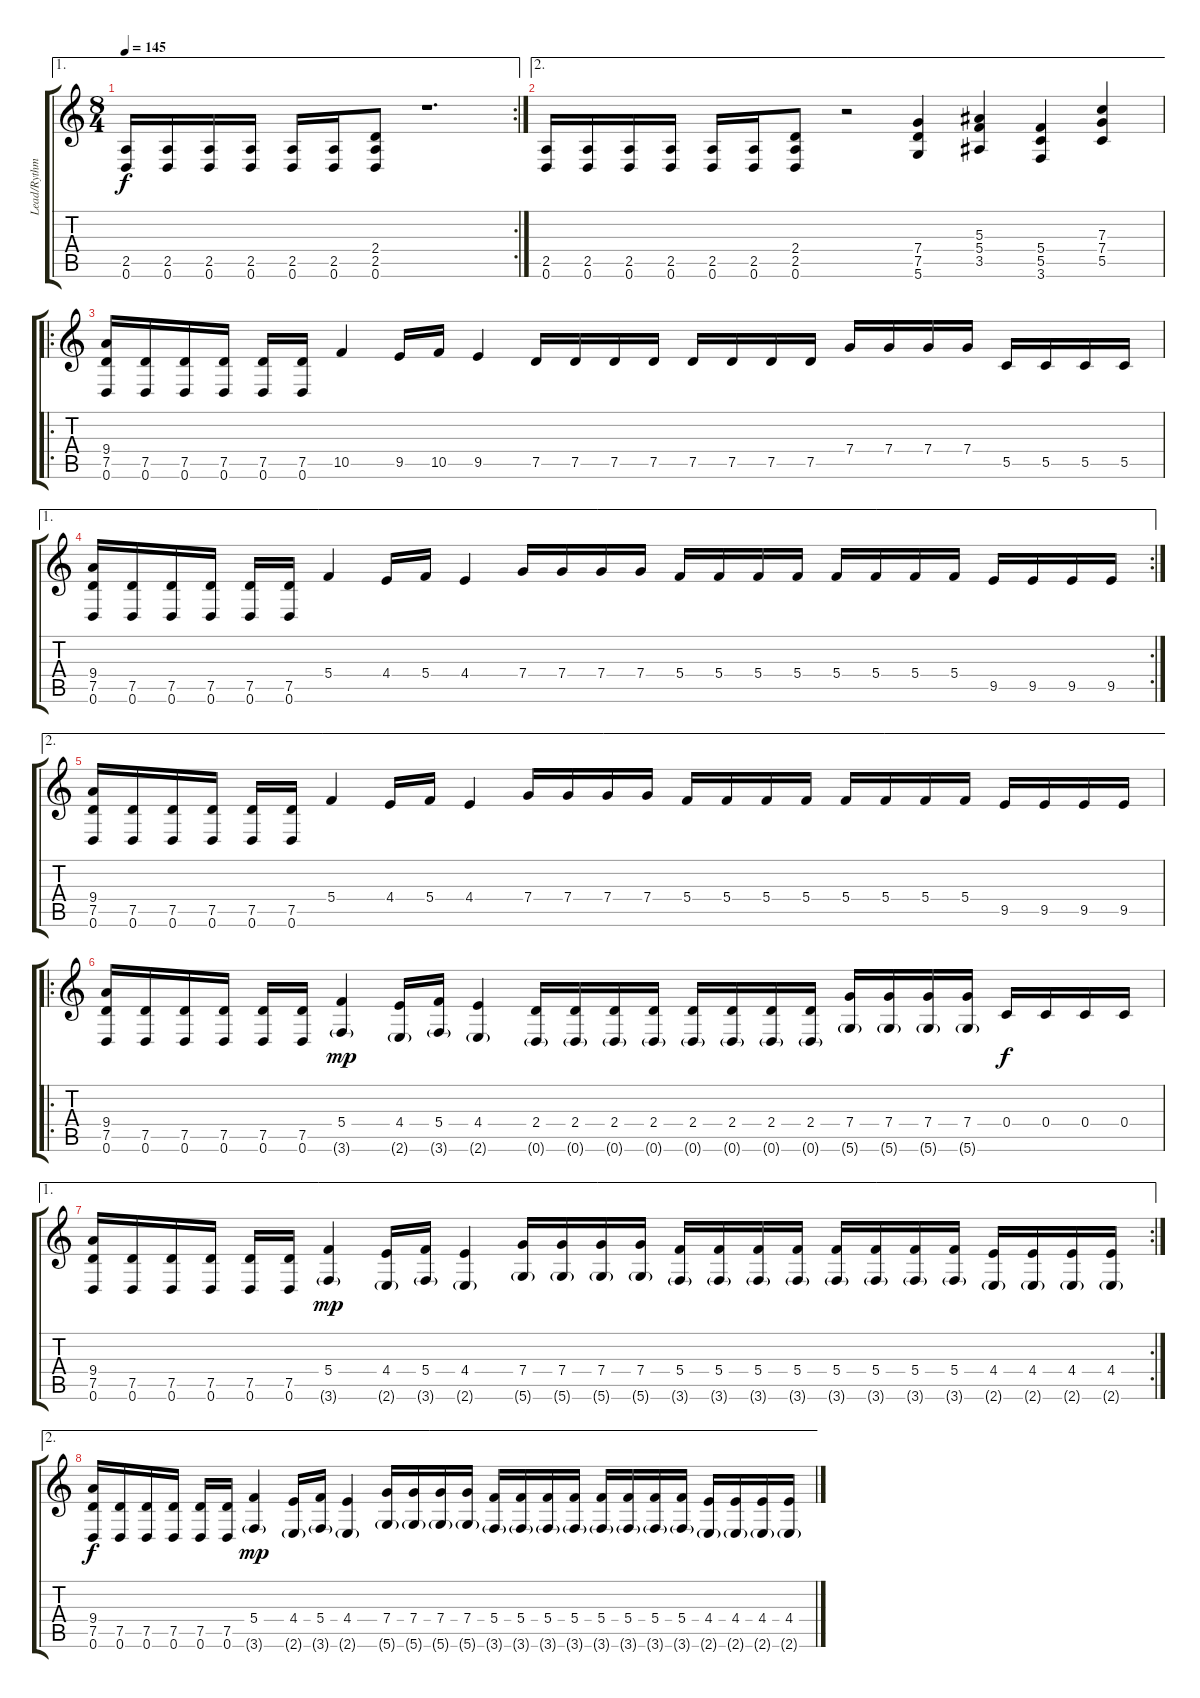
\track ("Lead/Rythm Guitar" "Lead/Rythm") {instrument distortionguitar}
\staff {score tabs}
\tuning (D4 A3 F3 C3 G2 D2) {hide}
\ae 1
\rc 2
\ts (8 4)
\tempo 145
\clef g2
\ks c
(2.5 0.6).16{dy f} (2.5 0.6).16 (2.5 0.6).16 (2.5 0.6).16 (2.5 0.6).16 (2.5 0.6).16 (2.4 2.5 0.6).8 r.1{d} |
\ae 2
(2.5 0.6).16 (2.5 0.6).16 (2.5 0.6).16 (2.5 0.6).16 (2.5 0.6).16 (2.5 0.6).16 (2.4 2.5 0.6).8 r.2 (7.4 7.5 5.6).4 (5.3 5.4 3.5).4 (5.4 5.5 3.6).4 (7.3 7.4 5.5).4 |
\ro
(9.4 7.5 0.6).16 (7.5 0.6).16 (7.5 0.6).16 (7.5 0.6).16 (7.5 0.6).16 (7.5 0.6).16 10.5.4 9.5.16 10.5.16 9.5.4 7.5.16 7.5.16 7.5.16 7.5.16 7.5.16 7.5.16 7.5.16 7.5.16 7.4.16 7.4.16 7.4.16 7.4.16 5.5.16 5.5.16 5.5.16 5.5.16 |
\ae 1
\rc 2
(9.4 7.5 0.6).16 (7.5 0.6).16 (7.5 0.6).16 (7.5 0.6).16 (7.5 0.6).16 (7.5 0.6).16 5.4.4 4.4.16 5.4.16 4.4.4 7.4.16 7.4.16 7.4.16 7.4.16 5.4.16 5.4.16 5.4.16 5.4.16 5.4.16 5.4.16 5.4.16 5.4.16 9.5.16 9.5.16 9.5.16 9.5.16 |
\ae 2
(9.4 7.5 0.6).16 (7.5 0.6).16 (7.5 0.6).16 (7.5 0.6).16 (7.5 0.6).16 (7.5 0.6).16 5.4.4 4.4.16 5.4.16 4.4.4 7.4.16 7.4.16 7.4.16 7.4.16 5.4.16 5.4.16 5.4.16 5.4.16 5.4.16 5.4.16 5.4.16 5.4.16 9.5.16 9.5.16 9.5.16 9.5.16 |
\ro
(9.4 7.5 0.6).16 (7.5 0.6).16 (7.5 0.6).16 (7.5 0.6).16 (7.5 0.6).16 (7.5 0.6).16 (5.4 3.6{g}).4{dy mp} (4.4 2.6{g}).16 (5.4 3.6{g}).16 (4.4 2.6{g}).4 (2.4 0.6{g}).16 (2.4 0.6{g}).16 (2.4 0.6{g}).16 (2.4 0.6{g}).16 (2.4 0.6{g}).16 (2.4 0.6{g}).16 (2.4 0.6{g}).16 (2.4 0.6{g}).16 (7.4 5.6{g}).16 (7.4 5.6{g}).16 (7.4 5.6{g}).16 (7.4 5.6{g}).16 0.4.16{dy f} 0.4.16 0.4.16 0.4.16 |
\ae 1
\rc 2
(9.4 7.5 0.6).16 (7.5 0.6).16 (7.5 0.6).16 (7.5 0.6).16 (7.5 0.6).16 (7.5 0.6).16 (5.4 3.6{g}).4{dy mp} (4.4 2.6{g}).16 (5.4 3.6{g}).16 (4.4 2.6{g}).4 (7.4 5.6{g}).16 (7.4 5.6{g}).16 (7.4 5.6{g}).16 (7.4 5.6{g}).16 (5.4 3.6{g}).16 (5.4 3.6{g}).16 (5.4 3.6{g}).16 (5.4 3.6{g}).16 (5.4 3.6{g}).16 (5.4 3.6{g}).16 (5.4 3.6{g}).16 (5.4 3.6{g}).16 (4.4 2.6{g}).16 (4.4 2.6{g}).16 (4.4 2.6{g}).16 (4.4 2.6{g}).16 |
\ae 2
(9.4 7.5 0.6).16{dy f} (7.5 0.6).16 (7.5 0.6).16 (7.5 0.6).16 (7.5 0.6).16 (7.5 0.6).16 (5.4 3.6{g}).4{dy mp} (4.4 2.6{g}).16 (5.4 3.6{g}).16 (4.4 2.6{g}).4 (7.4 5.6{g}).16 (7.4 5.6{g}).16 (7.4 5.6{g}).16 (7.4 5.6{g}).16 (5.4 3.6{g}).16 (5.4 3.6{g}).16 (5.4 3.6{g}).16 (5.4 3.6{g}).16 (5.4 3.6{g}).16 (5.4 3.6{g}).16 (5.4 3.6{g}).16 (5.4 3.6{g}).16 (4.4 2.6{g}).16 (4.4 2.6{g}).16 (4.4 2.6{g}).16 (4.4 2.6{g}).16
